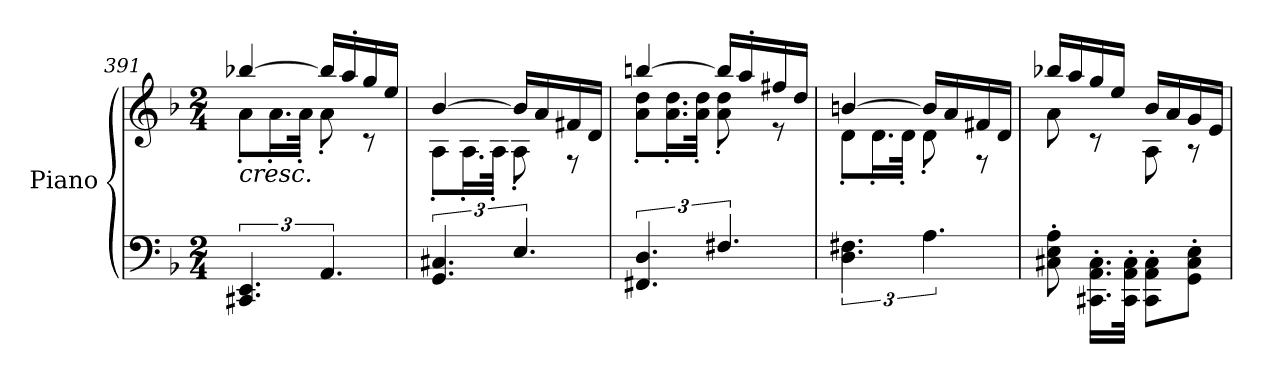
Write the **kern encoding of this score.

**kern	**kern
*part1	*part1
*staff2	*staff1
*I"Piano	*
*I'Pno	*
*clefF4	*clefG2
*k[b-]	*k[b-]
*M2/4	*M2/4
=391	=391
*	*^
!	!LO:TX:b:i:t=cresc.	!
6.CC#X/ 6.EE/	[4bb-X/	8a'\L
.	.	16.a'\L
.	.	32a'\JJk
6.AA/	16bb-/LL]	8a'\
.	16aa'/	.
.	16gg/	8r
.	16ee/JJ	.
=392	=392	=392
6.GG/ 6.C#X/	[4b-/	8A'\L
.	.	16.A'\L
.	.	32A'\JJk
6.E/	16b-/LL]	8A'\
.	16a/	.
.	16f#X/	8r
.	16d/JJ	.
!!LO:LB:g=z	!!
=393	=393	=393
6.FF#X/ 6.D/	[4bbn/	8a\' 8dd\'L
.	.	16.a\' 16.dd\'L
.	.	32a\' 32dd\'JJk
6.F#X/	16bb/LL]	8a\' 8dd\'
.	16aa'/	.
.	16ff#X/	8r
.	16dd/JJ	.
=394	=394	=394
6.D\ 6.F#X\	[4bn/	8d'\L
.	.	16.d'\L
.	.	32d'\JJk
6.A\	16b/LL]	8d'\
.	16a/	.
.	16f#X/	8r
.	16d/JJ	.
=395	=395	=395
8C#X\' 8E\' 8A\'	16bb-X/LL	8a\
.	16aa/	.
16.CC#X\' 16.AA\' 16.C#\'LL	16gg/	8r
.	16ee/JJ	.
32CC#\' 32AA\' 32C#\'JJk	.	.
8CC#\' 8AA\' 8C#\'L	16b-/LL	8A\
.	16a/	.
8GG\' 8C#\' 8E\'J	16g/	8r
.	16e/JJ	.
*	*v	*v
=	=
*-	*-
